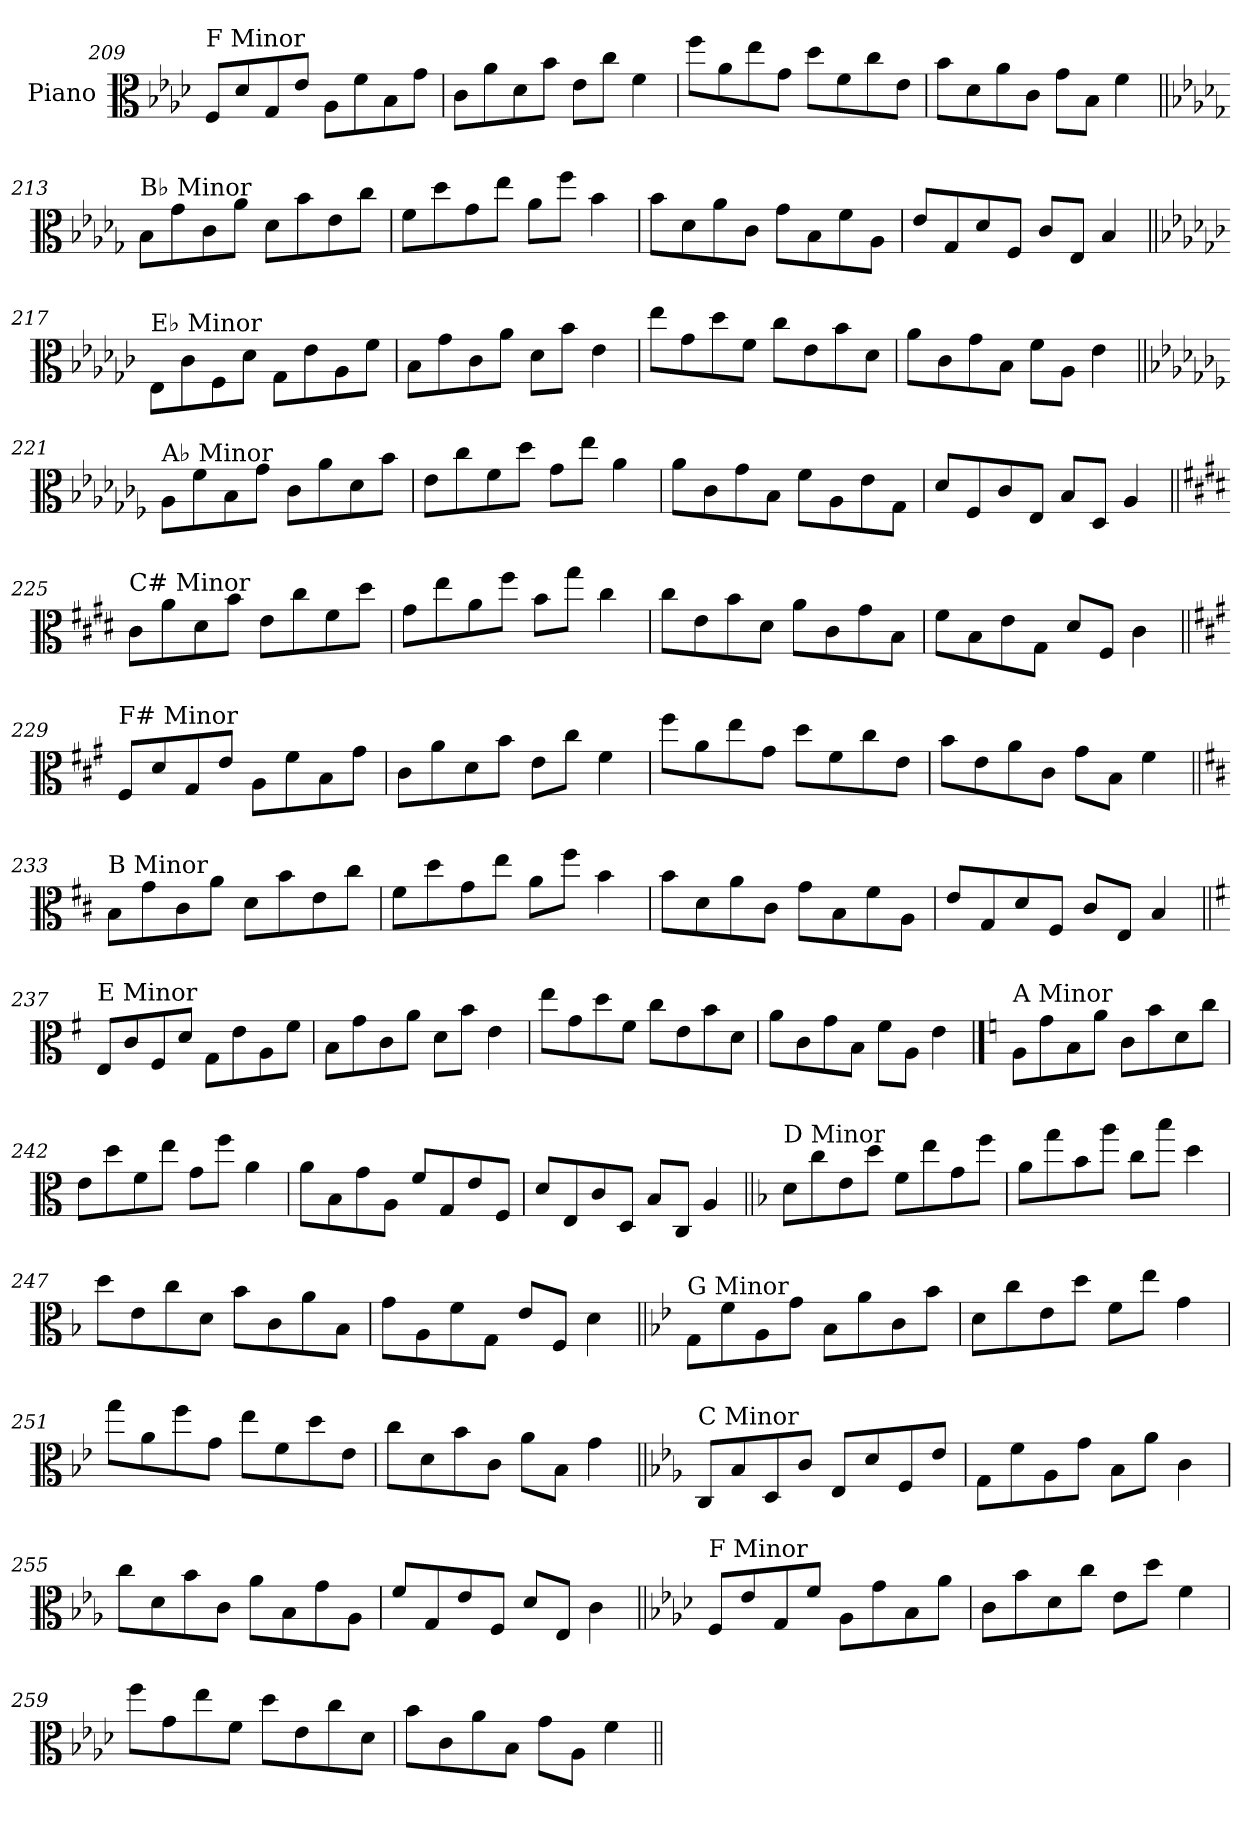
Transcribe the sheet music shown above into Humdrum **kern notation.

**kern
*part1
*staff1
*I"Piano
*I'Pno.
!!LO:LB:g=z
*clefC3
*k[b-e-a-d-]
=209
!LO:TX:a:t=F Minor
8F/L
8d-/
8G/
8e-/J
8A-\L
8f\
8B-\
8g\J
=210
8c\L
8a-\
8d-\
8b-\J
8e-\L
8cc\J
4f\
=211
8ff\L
8a-\
8ee-\
8g\J
8dd-\L
8f\
8cc\
8e-\J
=212
8b-\L
8d-\
8a-\
8c\J
8g\L
8B-\J
4f\
!!LO:LB:g=z
=213||
*k[b-e-a-d-g-]
!LO:TX:a:t=B♭ Minor
8B-\L
8g-\
8c\
8a-\J
8d-\L
8b-\
8e-\
8cc\J
=214
8f\L
8dd-\
8g-\
8ee-\J
8a-\L
8ff\J
4b-\
=215
8b-\L
8d-\
8a-\
8c\J
8g-\L
8B-\
8f\
8A-\J
=216
8e-/L
8G-/
8d-/
8F/J
8c/L
8E-/J
4B-/
!!LO:PB:g=z
=217||
*k[b-e-a-d-g-c-]
!LO:TX:a:t=E♭ Minor
8E-\L
8c-\
8F\
8d-\J
8G-\L
8e-\
8A-\
8f\J
=218
8B-\L
8g-\
8c-\
8a-\J
8d-\L
8b-\J
4e-\
=219
8ee-\L
8g-\
8dd-\
8f\J
8cc-\L
8e-\
8b-\
8d-\J
=220
8a-\L
8c-\
8g-\
8B-\J
8f\L
8A-\J
4e-\
!!LO:LB:g=z
=221||
*k[b-e-a-d-g-c-f-]
!LO:TX:a:t=A♭ Minor
8A-\L
8f-\
8B-\
8g-\J
8c-\L
8a-\
8d-\
8b-\J
=222
8e-\L
8cc-\
8f-\
8dd-\J
8g-\L
8ee-\J
4a-\
=223
8a-\L
8c-\
8g-\
8B-\J
8f-\L
8A-\
8e-\
8G-\J
=224
8d-/L
8F-/
8c-/
8E-/J
8B-/L
8D-/J
4A-/
!!LO:LB:g=z
=225||
*k[f#c#g#d#]
!LO:TX:a:t=C# Minor
8c#\L
8a\
8d#\
8b\J
8e\L
8cc#\
8f#\
8dd#\J
=226
8g#\L
8ee\
8a\
8ff#\J
8b\L
8gg#\J
4cc#\
=227
8cc#\L
8e\
8b\
8d#\J
8a\L
8c#\
8g#\
8B\J
=228
8f#\L
8B\
8e\
8G#\J
8d#/L
8F#/J
4c#\
!!LO:LB:g=z
=229||
*k[f#c#g#]
!LO:TX:a:t=F# Minor
8F#/L
8d/
8G#/
8e/J
8A\L
8f#\
8B\
8g#\J
=230
8c#\L
8a\
8d\
8b\J
8e\L
8cc#\J
4f#\
=231
8ff#\L
8a\
8ee\
8g#\J
8dd\L
8f#\
8cc#\
8e\J
=232
8b\L
8e\
8a\
8c#\J
8g#\L
8B\J
4f#\
!!LO:LB:g=z
=233||
*k[f#c#]
!LO:TX:a:t=B Minor
8B\L
8g\
8c#\
8a\J
8d\L
8b\
8e\
8cc#\J
=234
8f#\L
8dd\
8g\
8ee\J
8a\L
8ff#\J
4b\
=235
8b\L
8d\
8a\
8c#\J
8g\L
8B\
8f#\
8A\J
=236
8e/L
8G/
8d/
8F#/J
8c#/L
8E/J
4B/
!!LO:LB:g=z
=237||
*k[f#]
!LO:TX:a:t=E Minor
8E/L
8c/
8F#/
8d/J
8G\L
8e\
8A\
8f#\J
=238
8B\L
8g\
8c\
8a\J
8d\L
8b\J
4e\
=239
8ee\L
8g\
8dd\
8f#\J
8cc\L
8e\
8b\
8d\J
=240
8a\L
8c\
8g\
8B\J
8f#\L
8A\J
4e\
!!LO:PB:g=z
==241
*k[]
!LO:TX:a:t=A Minor
8A\L
8g\
8B\
8a\J
8c\L
8b\
8d\
8cc\J
=242
8e\L
8dd\
8f\
8ee\J
8g\L
8ff\J
4a\
=243
8a\L
8B\
8g\
8A\J
8f/L
8G/
8e/
8F/J
=244
8d/L
8E/
8c/
8D/J
8B/L
8C/J
4A/
!!LO:LB:g=z
=245||
*k[b-]
!LO:TX:a:t=D Minor
8d\L
8cc\
8e\
8dd\J
8f\L
8ee\
8g\
8ff\J
=246
8a\L
8gg\
8b-\
8aa\J
8cc\L
8bb-\J
4dd\
=247
8dd\L
8e\
8cc\
8d\J
8b-\L
8c\
8a\
8B-\J
=248
8g\L
8A\
8f\
8G\J
8e/L
8F/J
4d\
!!LO:LB:g=z
=249||
*k[b-e-]
!LO:TX:a:t=G Minor
8G\L
8f\
8A\
8g\J
8B-\L
8a\
8c\
8b-\J
=250
8d\L
8cc\
8e-\
8dd\J
8f\L
8ee-\J
4g\
=251
8gg\L
8a\
8ff\
8g\J
8ee-\L
8f\
8dd\
8e-\J
=252
8cc\L
8d\
8b-\
8c\J
8a\L
8B-\J
4g\
!!LO:LB:g=z
=253||
*k[b-e-a-]
!LO:TX:a:t=C Minor
8C/L
8B-/
8D/
8c/J
8E-/L
8d/
8F/
8e-/J
=254
8G\L
8f\
8A-\
8g\J
8B-\L
8a-\J
4c\
=255
8cc\L
8d\
8b-\
8c\J
8a-\L
8B-\
8g\
8A-\J
=256
8f/L
8G/
8e-/
8F/J
8d/L
8E-/J
4c\
!!LO:LB:g=z
=257||
*k[b-e-a-d-]
!LO:TX:a:t=F Minor
8F/L
8e-/
8G/
8f/J
8A-\L
8g\
8B-\
8a-\J
=258
8c\L
8b-\
8d-\
8cc\J
8e-\L
8dd-\J
4f\
=259
8ff\L
8g\
8ee-\
8f\J
8dd-\L
8e-\
8cc\
8d-\J
=260
8b-\L
8c\
8a-\
8B-\J
8g\L
8A-\J
4f\
=||
*-
